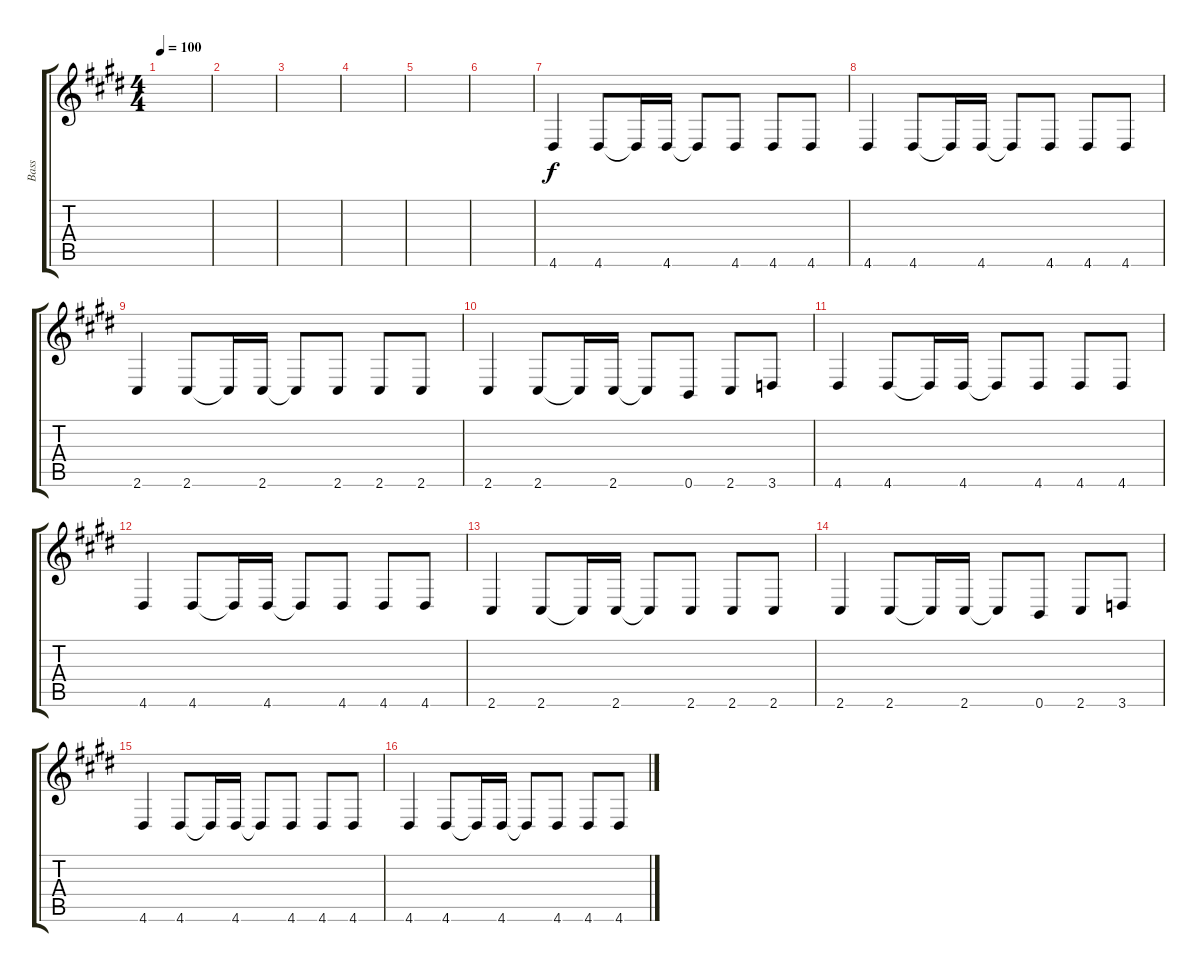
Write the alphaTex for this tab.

\track ("Bass" "Bass") {instrument electricbassfinger}
\staff {score tabs}
\tuning (E4 B3 G3 D3 A2 B1) {hide}
\ts (4 4)
\tempo 100
\clef g2
\ks e
|
|
|
|
|
|
4.6.4 4.6.8 4.6{t}.16 4.6.16 4.6{t}.8 4.6.8 4.6.8 4.6.8 |
4.6.4 4.6.8 4.6{t}.16 4.6.16 4.6{t}.8 4.6.8 4.6.8 4.6.8 |
2.6.4 2.6.8 2.6{t}.16 2.6.16 2.6{t}.8 2.6.8 2.6.8 2.6.8 |
2.6.4 2.6.8 2.6{t}.16 2.6.16 2.6{t}.8 0.6.8 2.6.8 3.6.8 |
4.6.4 4.6.8 4.6{t}.16 4.6.16 4.6{t}.8 4.6.8 4.6.8 4.6.8 |
4.6.4 4.6.8 4.6{t}.16 4.6.16 4.6{t}.8 4.6.8 4.6.8 4.6.8 |
2.6.4 2.6.8 2.6{t}.16 2.6.16 2.6{t}.8 2.6.8 2.6.8 2.6.8 |
2.6.4 2.6.8 2.6{t}.16 2.6.16 2.6{t}.8 0.6.8 2.6.8 3.6.8 |
4.6.4 4.6.8 4.6{t}.16 4.6.16 4.6{t}.8 4.6.8 4.6.8 4.6.8 |
4.6.4 4.6.8 4.6{t}.16 4.6.16 4.6{t}.8 4.6.8 4.6.8 4.6.8
